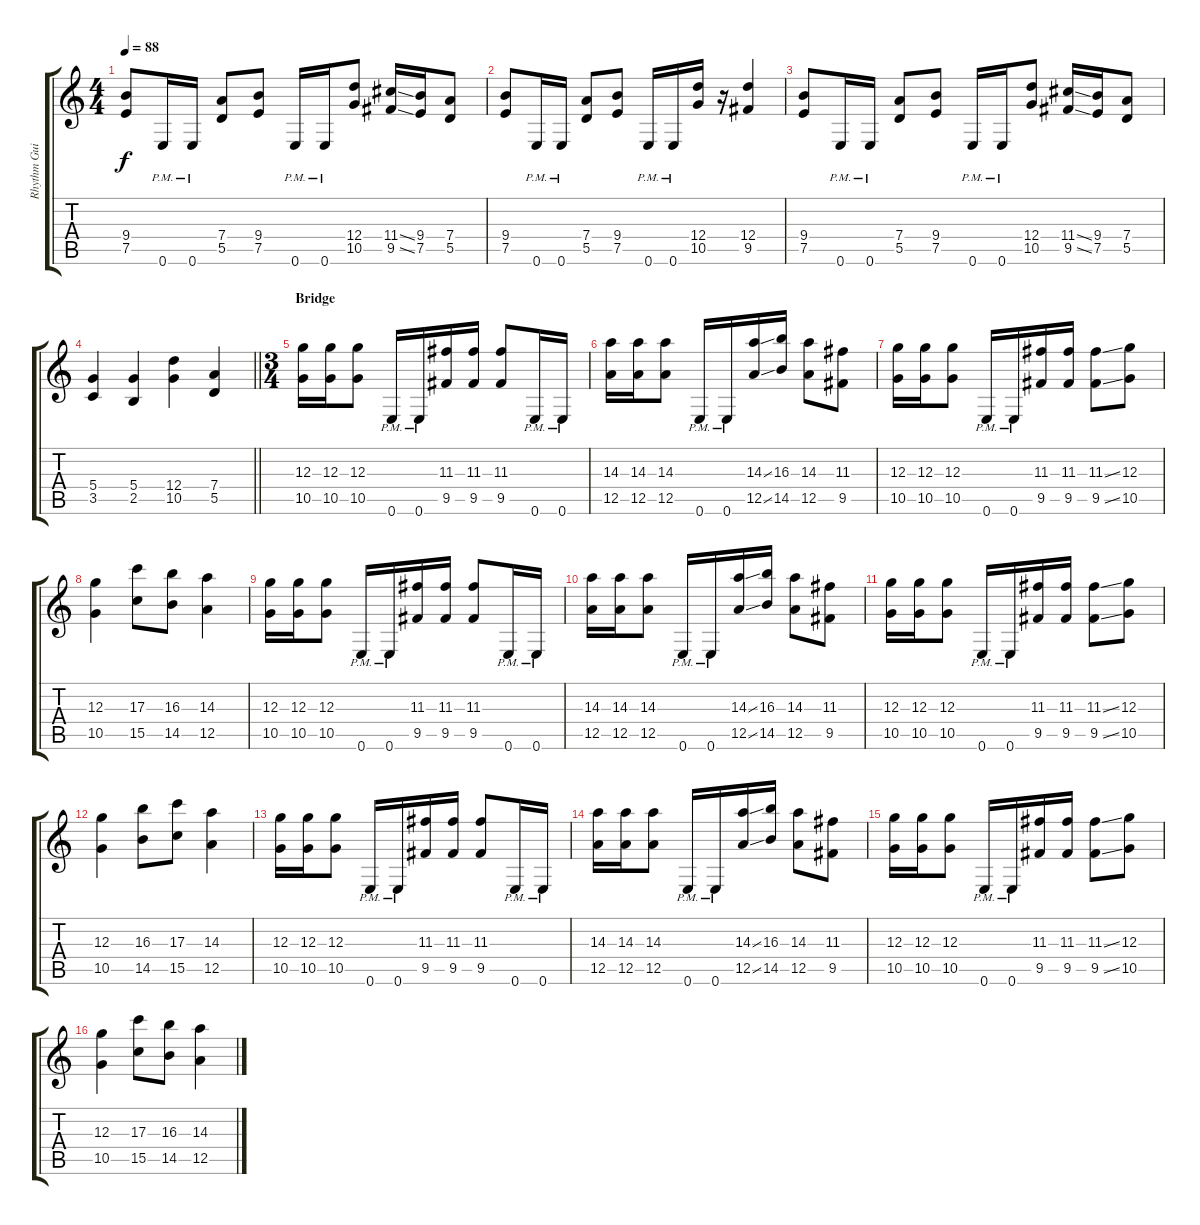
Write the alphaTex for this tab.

\track ("Rhythm Guitar I" "Rhythm Gui") {instrument overdrivenguitar}
\staff {score tabs}
\tuning (E4 B3 G3 D3 A2 E2) {hide}
\ts (4 4)
\tempo 88
\clef g2
\ks c
(9.4 7.5).8{dy f} 0.6{pm}.16 0.6{pm}.16 (7.4 5.5).8 (9.4 7.5).8 0.6{pm}.16 0.6{pm}.16 (12.4 10.5).8 (11.4{ss} 9.5{ss}).16 (9.4 7.5).16 (7.4 5.5).8 |
(9.4 7.5).8 0.6{pm}.16 0.6{pm}.16 (7.4 5.5).8 (9.4 7.5).8 0.6{pm}.16 0.6{pm}.16 (12.4 10.5).16 r.16 (12.4 9.5).4 |
(9.4 7.5).8 0.6{pm}.16 0.6{pm}.16 (7.4 5.5).8 (9.4 7.5).8 0.6{pm}.16 0.6{pm}.16 (12.4 10.5).8 (11.4{ss} 9.5{ss}).16 (9.4 7.5).16 (7.4 5.5).8 |
\barLineRight lightlight
(5.4 3.5).4 (5.4 2.5).4 (12.4 10.5).4 (7.4 5.5).4 |
\ts (3 4)
\section ("" "Bridge")
(12.3 10.5).16 (12.3 10.5).16 (12.3 10.5).8 0.6{pm}.16 0.6{pm}.16 (11.3 9.5).16 (11.3 9.5).16 (11.3 9.5).8 0.6{pm}.16 0.6{pm}.16 |
(14.3 12.5).16 (14.3 12.5).16 (14.3 12.5).8 0.6{pm}.16 0.6{pm}.16 (14.3{ss} 12.5{ss}).16 (16.3 14.5).16 (14.3 12.5).8 (11.3 9.5).8 |
(12.3 10.5).16 (12.3 10.5).16 (12.3 10.5).8 0.6{pm}.16 0.6{pm}.16 (11.3 9.5).16 (11.3 9.5).16 (11.3{ss} 9.5{ss}).8 (12.3 10.5).8 |
(12.3 10.5).4 (17.3 15.5).8 (16.3 14.5).8 (14.3 12.5).4 |
(12.3 10.5).16 (12.3 10.5).16 (12.3 10.5).8 0.6{pm}.16 0.6{pm}.16 (11.3 9.5).16 (11.3 9.5).16 (11.3 9.5).8 0.6{pm}.16 0.6{pm}.16 |
(14.3 12.5).16 (14.3 12.5).16 (14.3 12.5).8 0.6{pm}.16 0.6{pm}.16 (14.3{ss} 12.5{ss}).16 (16.3 14.5).16 (14.3 12.5).8 (11.3 9.5).8 |
(12.3 10.5).16 (12.3 10.5).16 (12.3 10.5).8 0.6{pm}.16 0.6{pm}.16 (11.3 9.5).16 (11.3 9.5).16 (11.3{ss} 9.5{ss}).8 (12.3 10.5).8 |
(12.3 10.5).4 (16.3 14.5).8 (17.3 15.5).8 (14.3 12.5).4 |
(12.3 10.5).16 (12.3 10.5).16 (12.3 10.5).8 0.6{pm}.16 0.6{pm}.16 (11.3 9.5).16 (11.3 9.5).16 (11.3 9.5).8 0.6{pm}.16 0.6{pm}.16 |
(14.3 12.5).16 (14.3 12.5).16 (14.3 12.5).8 0.6{pm}.16 0.6{pm}.16 (14.3{ss} 12.5{ss}).16 (16.3 14.5).16 (14.3 12.5).8 (11.3 9.5).8 |
(12.3 10.5).16 (12.3 10.5).16 (12.3 10.5).8 0.6{pm}.16 0.6{pm}.16 (11.3 9.5).16 (11.3 9.5).16 (11.3{ss} 9.5{ss}).8 (12.3 10.5).8 |
(12.3 10.5).4 (17.3 15.5).8 (16.3 14.5).8 (14.3 12.5).4
